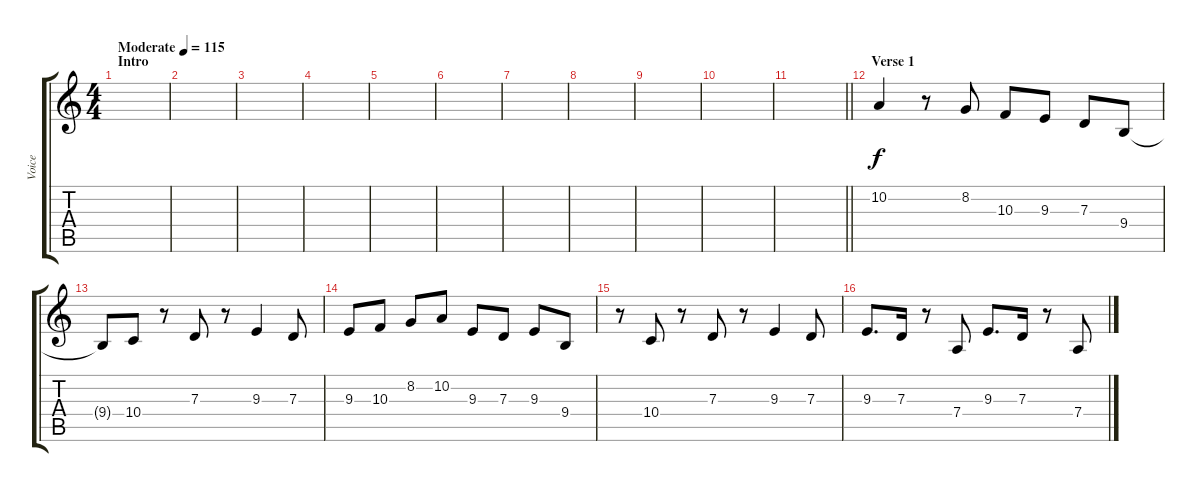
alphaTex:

\track ("Voice" "Voice") {instrument clarinet}
\staff {score tabs}
\tuning (E4 B3 G3 D3 A2 E2) {hide}
\ts (4 4)
\section ("" "Intro")
\tempo (115 "Moderate")
\clef g2
\ks c
|
|
|
|
|
|
|
|
|
|
\barLineRight lightlight
|
\section ("" "Verse 1")
10.2.4 r.8 8.2.8 10.3.8 9.3.8 7.3.8 9.4.8 |
9.4{t}.8 10.4.8 r.8 7.3.8 r.8 9.3.4 7.3.8 |
9.3.8 10.3.8 8.2.8 10.2.8 9.3.8 7.3.8 9.3.8 9.4.8 |
r.8 10.4.8 r.8 7.3.8 r.8 9.3.4 7.3.8 |
9.3.8{d} 7.3.16 r.8 7.4.8 9.3.8{d} 7.3.16 r.8 7.4.8
